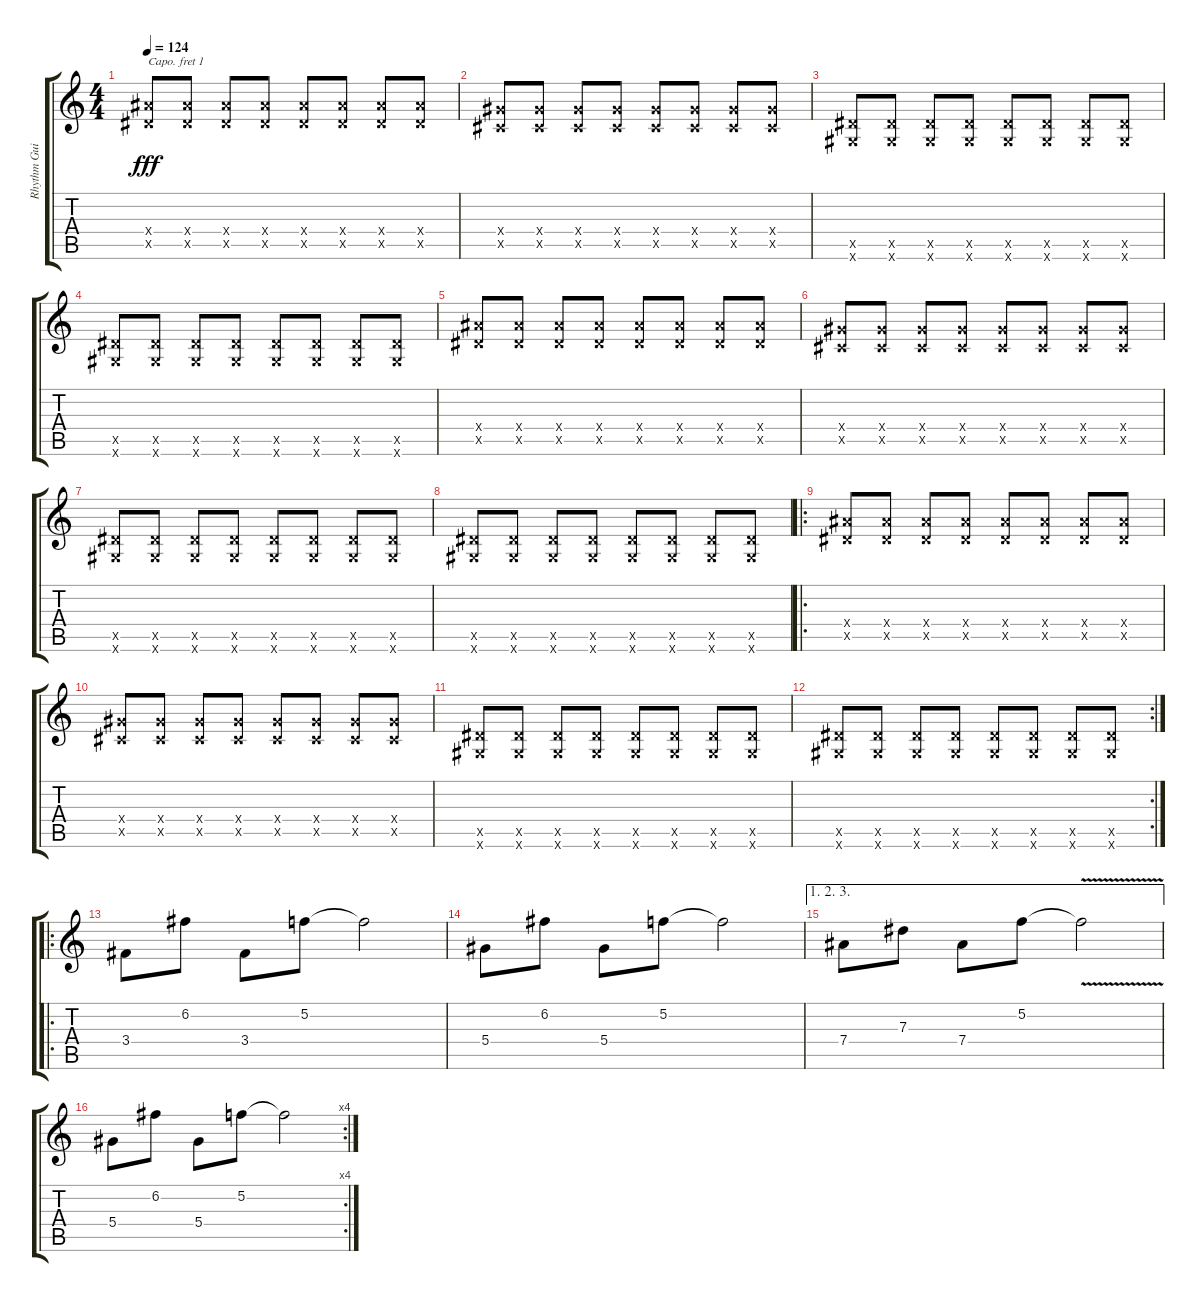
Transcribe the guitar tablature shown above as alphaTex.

\track ("Rhythm Guitar" "Rhythm Gui") {instrument distortionguitar}
\staff {score tabs}
\capo 1
\tuning (E4 B3 G3 D3 A2 E2) {hide}
\ts (4 4)
\tempo 124
\clef g2
\ks c
(7.4{x} 5.5{x}).8{dy fff} (7.4{x} 5.5{x}).8 (7.4{x} 5.5{x}).8 (7.4{x} 5.5{x}).8 (7.4{x} 5.5{x}).8 (7.4{x} 5.5{x}).8 (7.4{x} 5.5{x}).8 (7.4{x} 5.5{x}).8 |
(5.4{x} 3.5{x}).8 (5.4{x} 3.5{x}).8 (5.4{x} 3.5{x}).8 (5.4{x} 3.5{x}).8 (5.4{x} 3.5{x}).8 (5.4{x} 3.5{x}).8 (5.4{x} 3.5{x}).8 (5.4{x} 3.5{x}).8 |
(5.5{x} 3.6{x}).8 (5.5{x} 3.6{x}).8 (5.5{x} 3.6{x}).8 (5.5{x} 3.6{x}).8 (5.5{x} 3.6{x}).8 (5.5{x} 3.6{x}).8 (5.5{x} 3.6{x}).8 (5.5{x} 3.6{x}).8 |
(5.5{x} 3.6{x}).8 (5.5{x} 3.6{x}).8 (5.5{x} 3.6{x}).8 (5.5{x} 3.6{x}).8 (5.5{x} 3.6{x}).8 (5.5{x} 3.6{x}).8 (5.5{x} 3.6{x}).8 (5.5{x} 3.6{x}).8 |
(7.4{x} 5.5{x}).8 (7.4{x} 5.5{x}).8 (7.4{x} 5.5{x}).8 (7.4{x} 5.5{x}).8 (7.4{x} 5.5{x}).8 (7.4{x} 5.5{x}).8 (7.4{x} 5.5{x}).8 (7.4{x} 5.5{x}).8 |
(5.4{x} 3.5{x}).8 (5.4{x} 3.5{x}).8 (5.4{x} 3.5{x}).8 (5.4{x} 3.5{x}).8 (5.4{x} 3.5{x}).8 (5.4{x} 3.5{x}).8 (5.4{x} 3.5{x}).8 (5.4{x} 3.5{x}).8 |
(5.5{x} 3.6{x}).8 (5.5{x} 3.6{x}).8 (5.5{x} 3.6{x}).8 (5.5{x} 3.6{x}).8 (5.5{x} 3.6{x}).8 (5.5{x} 3.6{x}).8 (5.5{x} 3.6{x}).8 (5.5{x} 3.6{x}).8 |
(5.5{x} 3.6{x}).8 (5.5{x} 3.6{x}).8 (5.5{x} 3.6{x}).8 (5.5{x} 3.6{x}).8 (5.5{x} 3.6{x}).8 (5.5{x} 3.6{x}).8 (5.5{x} 3.6{x}).8 (5.5{x} 3.6{x}).8 |
\ro
(7.4{x} 5.5{x}).8 (7.4{x} 5.5{x}).8 (7.4{x} 5.5{x}).8 (7.4{x} 5.5{x}).8 (7.4{x} 5.5{x}).8 (7.4{x} 5.5{x}).8 (7.4{x} 5.5{x}).8 (7.4{x} 5.5{x}).8 |
(5.4{x} 3.5{x}).8 (5.4{x} 3.5{x}).8 (5.4{x} 3.5{x}).8 (5.4{x} 3.5{x}).8 (5.4{x} 3.5{x}).8 (5.4{x} 3.5{x}).8 (5.4{x} 3.5{x}).8 (5.4{x} 3.5{x}).8 |
(5.5{x} 3.6{x}).8 (5.5{x} 3.6{x}).8 (5.5{x} 3.6{x}).8 (5.5{x} 3.6{x}).8 (5.5{x} 3.6{x}).8 (5.5{x} 3.6{x}).8 (5.5{x} 3.6{x}).8 (5.5{x} 3.6{x}).8 |
\rc 2
(5.5{x} 3.6{x}).8 (5.5{x} 3.6{x}).8 (5.5{x} 3.6{x}).8 (5.5{x} 3.6{x}).8 (5.5{x} 3.6{x}).8 (5.5{x} 3.6{x}).8 (5.5{x} 3.6{x}).8 (5.5{x} 3.6{x}).8 |
\ro
3.4.8 6.2.8 3.4.8 5.2.8 5.2{t}.2 |
5.4.8 6.2.8 5.4.8 5.2.8 5.2{t}.2 |
\ae (1 2 3)
7.4.8 7.3.8 7.4.8 5.2.8 5.2{v t}.2 |
\rc 4
5.4.8 6.2.8 5.4.8 5.2.8 5.2{t}.2
